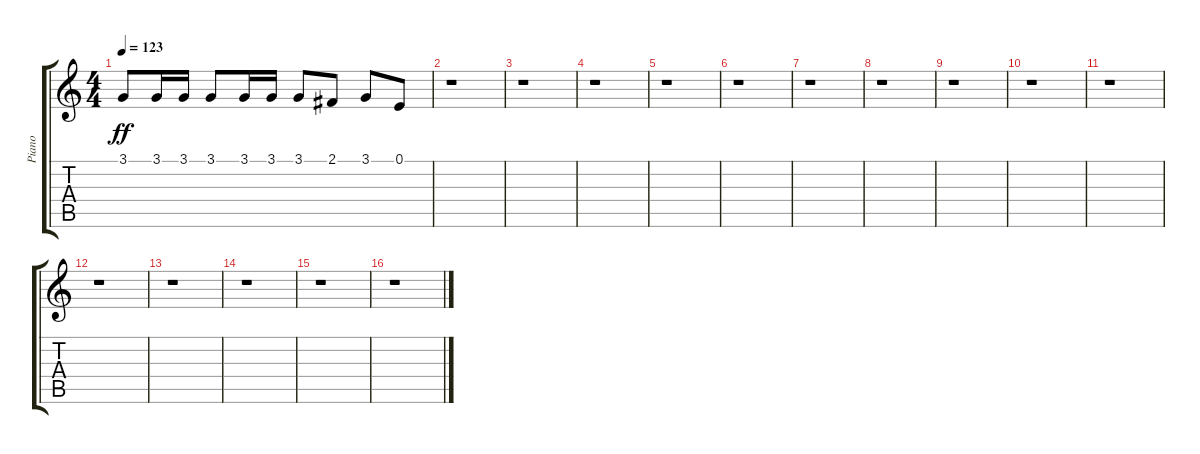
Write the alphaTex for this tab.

\track ("Piano" "Piano") {instrument electricgrandpiano}
\staff {score tabs}
\tuning (E4 B3 G3 D3 A2 E2) {hide}
\ts (4 4)
\tempo 123
\clef g2
\ks c
3.1.8{dy ff instrument electricgrandpiano} 3.1.16 3.1.16 3.1.8 3.1.16 3.1.16 3.1.8 2.1.8 3.1.8 0.1.8 |
r.1 |
r.1 |
r.1 |
r.1 |
r.1 |
r.1 |
r.1 |
r.1 |
r.1 |
r.1 |
r.1 |
r.1 |
r.1 |
r.1 |
r.1
